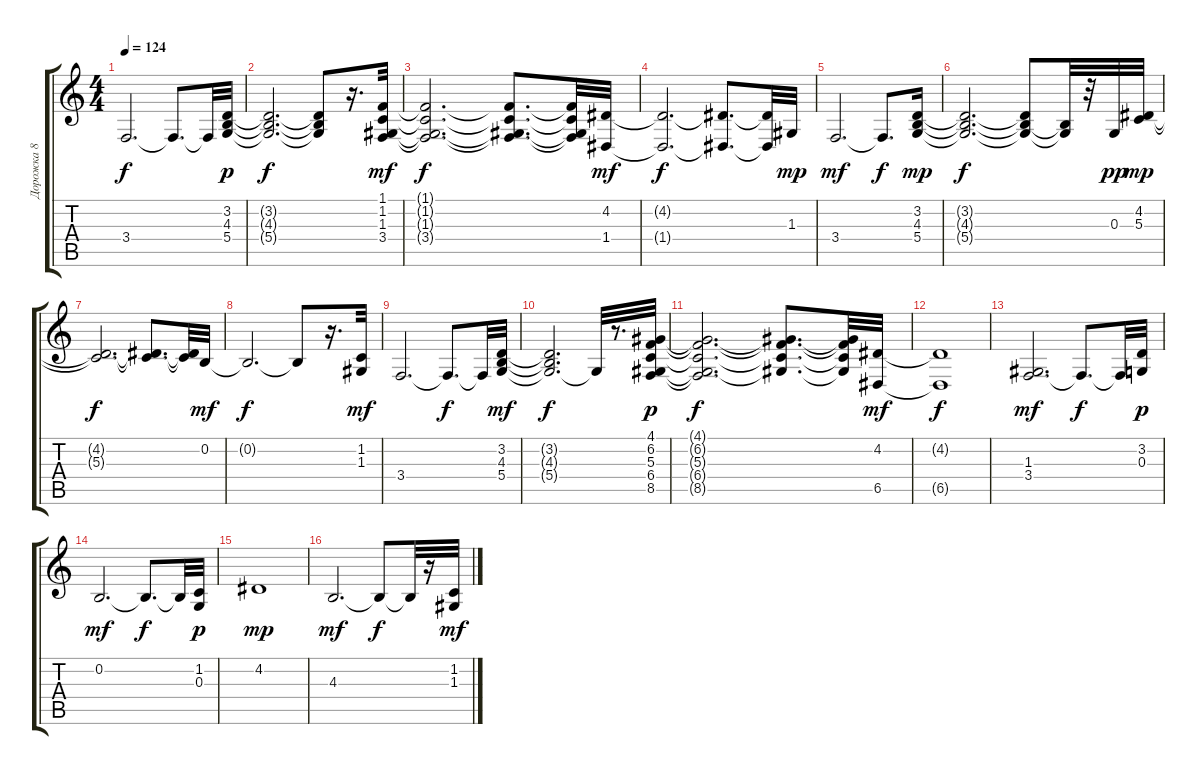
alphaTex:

\track ("Дорожка 8" "Дорожка 8") {instrument pad2warm}
\staff {score tabs}
\tuning (E4 B3 G3 D3 A2 E2) {hide}
\ts (4 4)
\tempo 124
\clef g2
\ks c
3.4{t}.2{d dy f} 3.4{t}.8{d} 3.4{t}.32 (3.2 4.3 5.4).32{dy p} |
(3.2{t} 4.3{t} 5.4{t}).2{d dy f} (3.2{t} 4.3{t} 5.4{t}).8 r.16{d} (1.1 1.2 1.3 3.4).32{dy mf} |
(1.1{t} 1.2{t} 1.3{t} 3.4{t}).2{d dy f} (1.1{t} 1.2{t} 1.3{t} 3.4{t}).8{d} (1.1{t} 1.2{t} 1.3{t} 3.4{t}).32 (4.2 1.4).32{dy mf} |
(4.2{t} 1.4{t}).2{d dy f} (4.2{t} 1.4{t}).8{d} (4.2{t} 1.4{t}).32 1.3.32{dy mp} |
3.4.2{d dy mf} 3.4{t}.8{d dy f} (3.2 4.3 5.4).16{dy mp} |
(3.2{t} 4.3{t} 5.4{t}).2{d dy f} (3.2{t} 4.3{t} 5.4{t}).8 (4.3{t} 5.4{t}).32 r.32 0.3.32{dy pp} (4.2 5.3).32{dy mp} |
(4.2{t} 5.3{t}).2{d dy f} (4.2{t} 5.3{t}).8{d} (4.2{t} 5.3{t}).32 0.2.32{dy mf} |
0.2{t}.2{d dy f} 0.2{t}.8 r.16{d} (1.2 1.3).32{dy mf} |
3.4.2{d} 3.4{t}.8{d dy f} 3.4{t}.32 (3.2 4.3 5.4).32{dy mf} |
(3.2{t} 4.3{t} 5.4{t}).2{d dy f} 5.4{t}.32 r.8{d} (4.1 6.2 5.3 6.4 8.5).32{dy p} |
(4.1{t} 6.2{t} 5.3{t} 6.4{t} 8.5{t}).2{d dy f} (4.1{t} 6.2{t} 5.3{t} 6.4{t}).8{d} (4.1{t} 6.2{t} 5.3{t} 6.4{t}).32 (4.2 6.5).32{dy mf} |
(4.2{t} 6.5{t}).1{dy f} |
(1.3 3.4).2{d dy mf} 3.4{t}.8{d dy f} 3.4{t}.32 (3.2 0.3).32{dy p} |
0.2.2{d dy mf} 0.2{t}.8{d dy f} 0.2{t}.32 (1.2 0.3).32{dy p} |
4.2.1{dy mp} |
4.3.2{d dy mf} 4.3{t}.8{dy f} 4.3{t}.32 r.16 (1.2 1.3).32{dy mf}
